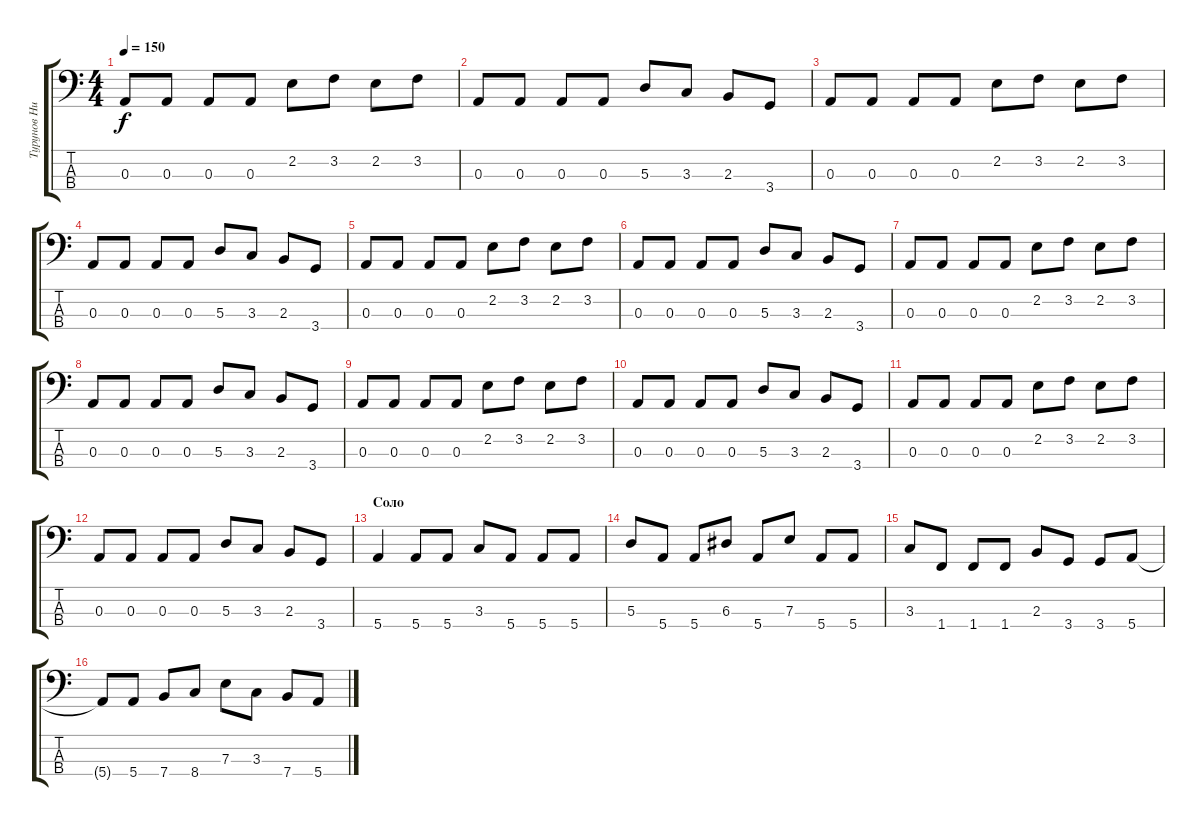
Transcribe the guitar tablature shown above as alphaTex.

\track ("Турунов Николай" "Турунов Ни") {instrument electricbasspick}
\staff {score tabs}
\tuning (G2 D2 A1 E1) {hide}
\ts (4 4)
\tempo 150
\clef f4
\ks c
0.3.8{dy f} 0.3.8 0.3.8 0.3.8 2.2.8 3.2.8 2.2.8 3.2.8 |
0.3.8 0.3.8 0.3.8 0.3.8 5.3.8 3.3.8 2.3.8 3.4.8 |
0.3.8 0.3.8 0.3.8 0.3.8 2.2.8 3.2.8 2.2.8 3.2.8 |
0.3.8 0.3.8 0.3.8 0.3.8 5.3.8 3.3.8 2.3.8 3.4.8 |
0.3.8 0.3.8 0.3.8 0.3.8 2.2.8 3.2.8 2.2.8 3.2.8 |
0.3.8 0.3.8 0.3.8 0.3.8 5.3.8 3.3.8 2.3.8 3.4.8 |
0.3.8 0.3.8 0.3.8 0.3.8 2.2.8 3.2.8 2.2.8 3.2.8 |
0.3.8 0.3.8 0.3.8 0.3.8 5.3.8 3.3.8 2.3.8 3.4.8 |
0.3.8 0.3.8 0.3.8 0.3.8 2.2.8 3.2.8 2.2.8 3.2.8 |
0.3.8 0.3.8 0.3.8 0.3.8 5.3.8 3.3.8 2.3.8 3.4.8 |
0.3.8 0.3.8 0.3.8 0.3.8 2.2.8 3.2.8 2.2.8 3.2.8 |
0.3.8 0.3.8 0.3.8 0.3.8 5.3.8 3.3.8 2.3.8 3.4.8 |
\section ("" "Соло")
5.4.4 5.4.8 5.4.8 3.3.8 5.4.8 5.4.8 5.4.8 |
5.3.8 5.4.8 5.4.8 6.3.8 5.4.8 7.3.8 5.4.8 5.4.8 |
3.3.8 1.4.8 1.4.8 1.4.8 2.3.8 3.4.8 3.4.8 5.4.8 |
5.4{t}.8 5.4.8 7.4.8 8.4.8 7.3.8 3.3.8 7.4.8 5.4.8
